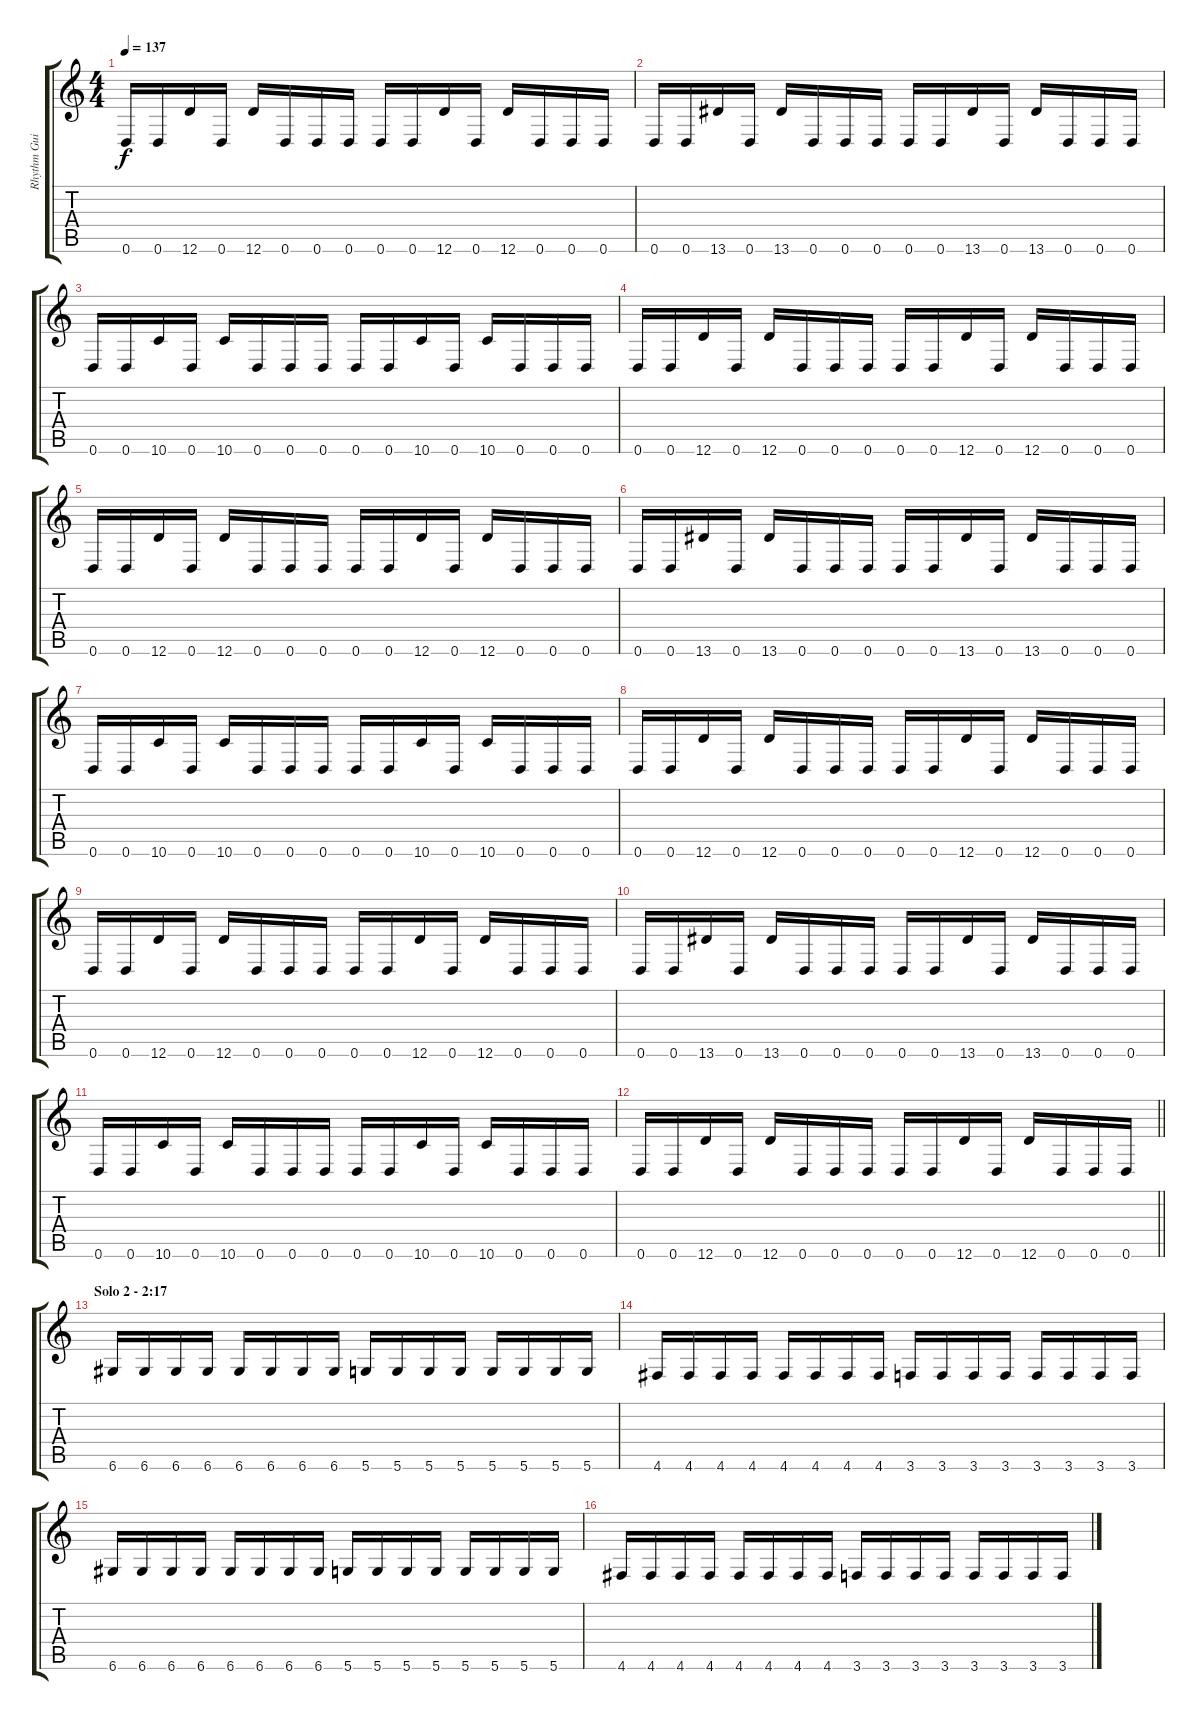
\track ("Rhythm Guitar Right" "Rhythm Gui") {instrument overdrivenguitar}
\staff {score tabs}
\tuning (E4 B3 G3 D3 A2 D2) {hide}
\ts (4 4)
\tempo 137
\clef g2
\ks c
0.6.16{dy f} 0.6.16 12.6.16 0.6.16 12.6.16 0.6.16 0.6.16 0.6.16 0.6.16 0.6.16 12.6.16 0.6.16 12.6.16 0.6.16 0.6.16 0.6.16 |
0.6.16 0.6.16 13.6.16 0.6.16 13.6.16 0.6.16 0.6.16 0.6.16 0.6.16 0.6.16 13.6.16 0.6.16 13.6.16 0.6.16 0.6.16 0.6.16 |
0.6.16 0.6.16 10.6.16 0.6.16 10.6.16 0.6.16 0.6.16 0.6.16 0.6.16 0.6.16 10.6.16 0.6.16 10.6.16 0.6.16 0.6.16 0.6.16 |
0.6.16 0.6.16 12.6.16 0.6.16 12.6.16 0.6.16 0.6.16 0.6.16 0.6.16 0.6.16 12.6.16 0.6.16 12.6.16 0.6.16 0.6.16 0.6.16 |
0.6.16 0.6.16 12.6.16 0.6.16 12.6.16 0.6.16 0.6.16 0.6.16 0.6.16 0.6.16 12.6.16 0.6.16 12.6.16 0.6.16 0.6.16 0.6.16 |
0.6.16 0.6.16 13.6.16 0.6.16 13.6.16 0.6.16 0.6.16 0.6.16 0.6.16 0.6.16 13.6.16 0.6.16 13.6.16 0.6.16 0.6.16 0.6.16 |
0.6.16 0.6.16 10.6.16 0.6.16 10.6.16 0.6.16 0.6.16 0.6.16 0.6.16 0.6.16 10.6.16 0.6.16 10.6.16 0.6.16 0.6.16 0.6.16 |
0.6.16 0.6.16 12.6.16 0.6.16 12.6.16 0.6.16 0.6.16 0.6.16 0.6.16 0.6.16 12.6.16 0.6.16 12.6.16 0.6.16 0.6.16 0.6.16 |
0.6.16 0.6.16 12.6.16 0.6.16 12.6.16 0.6.16 0.6.16 0.6.16 0.6.16 0.6.16 12.6.16 0.6.16 12.6.16 0.6.16 0.6.16 0.6.16 |
0.6.16 0.6.16 13.6.16 0.6.16 13.6.16 0.6.16 0.6.16 0.6.16 0.6.16 0.6.16 13.6.16 0.6.16 13.6.16 0.6.16 0.6.16 0.6.16 |
0.6.16 0.6.16 10.6.16 0.6.16 10.6.16 0.6.16 0.6.16 0.6.16 0.6.16 0.6.16 10.6.16 0.6.16 10.6.16 0.6.16 0.6.16 0.6.16 |
\barLineRight lightlight
0.6.16 0.6.16 12.6.16 0.6.16 12.6.16 0.6.16 0.6.16 0.6.16 0.6.16 0.6.16 12.6.16 0.6.16 12.6.16 0.6.16 0.6.16 0.6.16 |
\section ("" "Solo 2 - 2:17")
6.6.16 6.6.16 6.6.16 6.6.16 6.6.16 6.6.16 6.6.16 6.6.16 5.6.16 5.6.16 5.6.16 5.6.16 5.6.16 5.6.16 5.6.16 5.6.16 |
4.6.16 4.6.16 4.6.16 4.6.16 4.6.16 4.6.16 4.6.16 4.6.16 3.6.16 3.6.16 3.6.16 3.6.16 3.6.16 3.6.16 3.6.16 3.6.16 |
6.6.16 6.6.16 6.6.16 6.6.16 6.6.16 6.6.16 6.6.16 6.6.16 5.6.16 5.6.16 5.6.16 5.6.16 5.6.16 5.6.16 5.6.16 5.6.16 |
4.6.16 4.6.16 4.6.16 4.6.16 4.6.16 4.6.16 4.6.16 4.6.16 3.6.16 3.6.16 3.6.16 3.6.16 3.6.16 3.6.16 3.6.16 3.6.16
